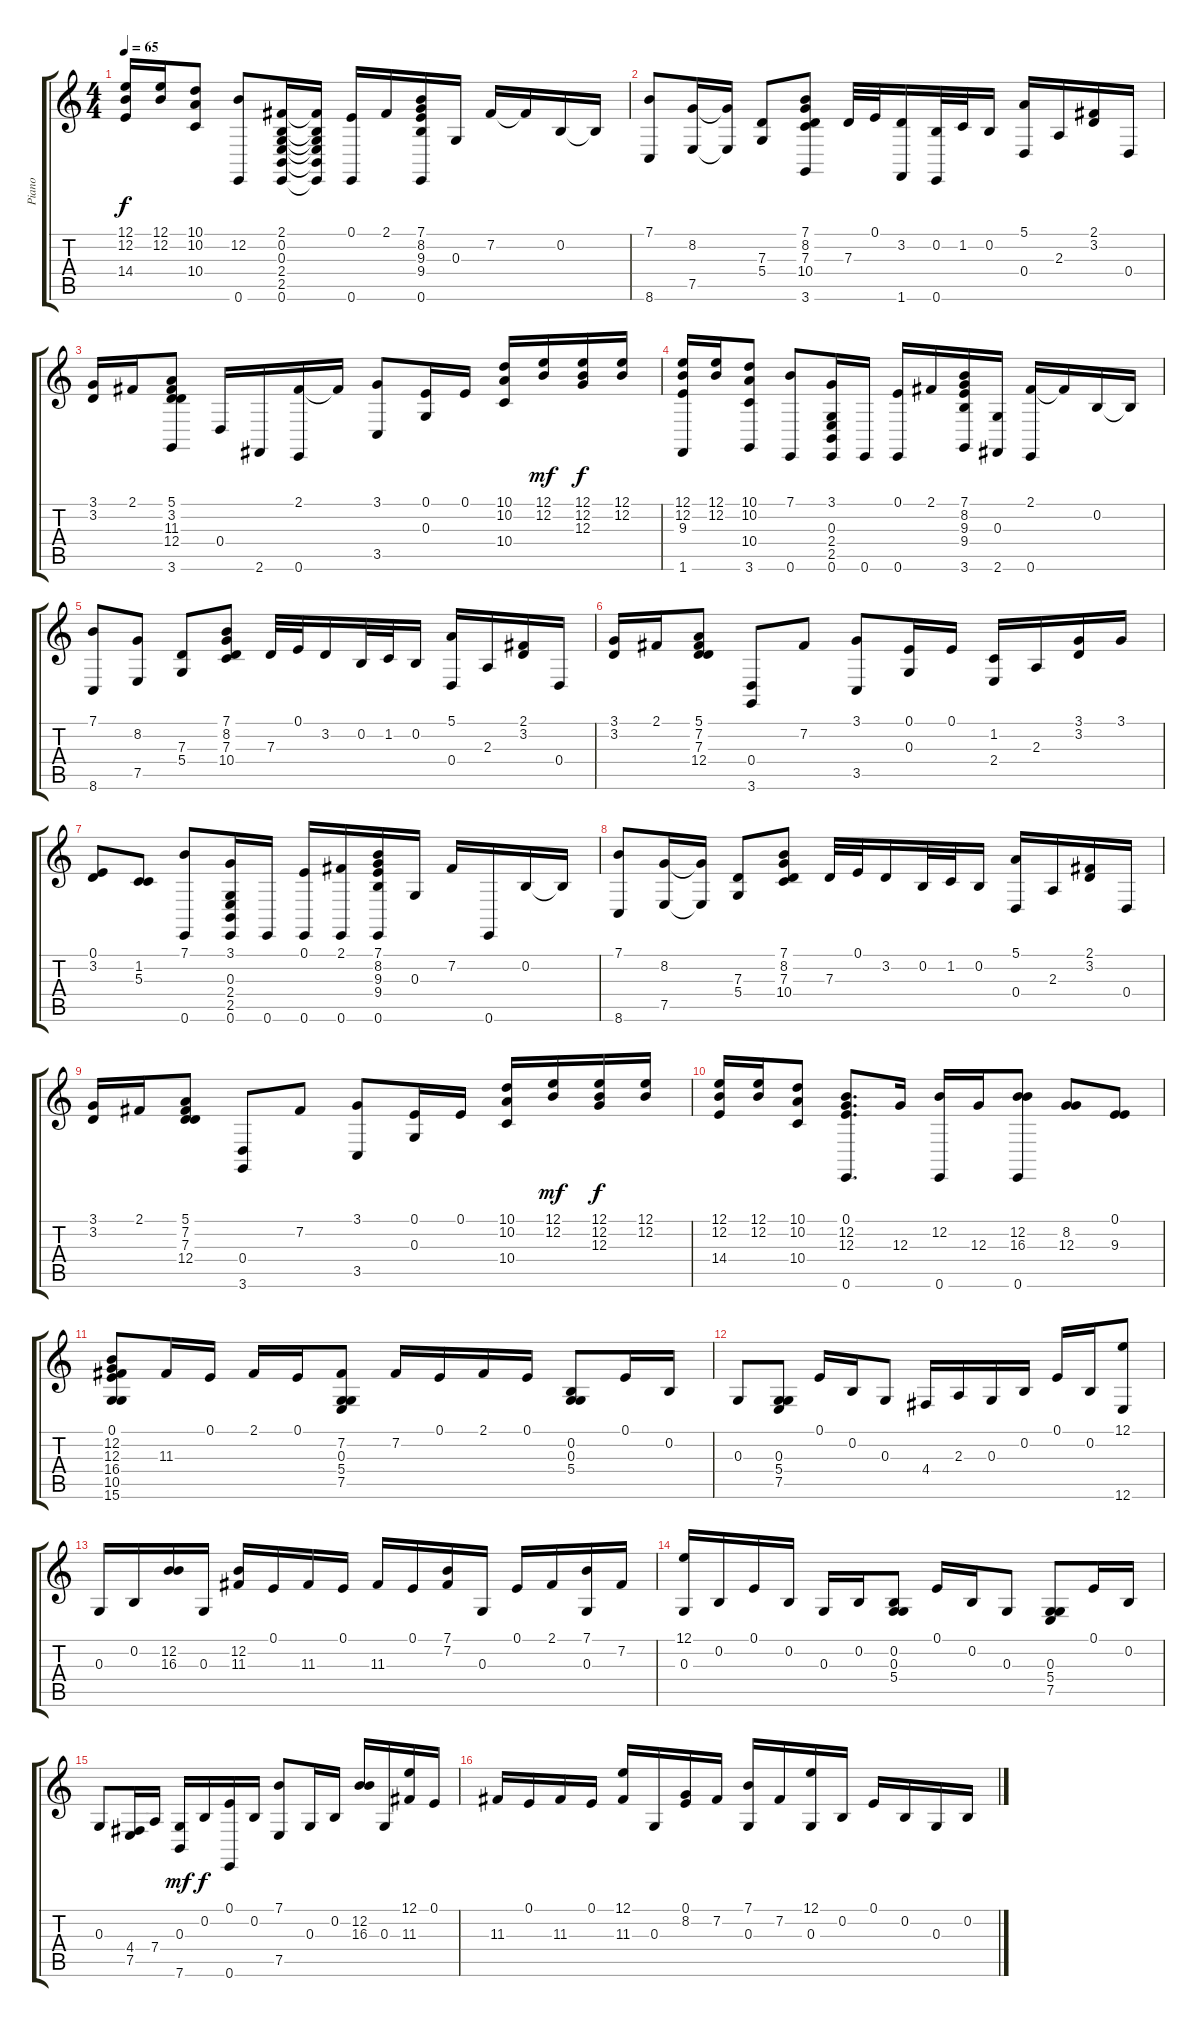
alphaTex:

\track ("Piano" "Piano") {instrument acousticgrandpiano}
\staff {score tabs}
\tuning (E4 B3 G3 D3 A2 E2) {hide}
\ts (4 4)
\tempo 65
\clef g2
\ks c
(12.1 12.2 14.4).16{dy f} (12.1 12.2).16 (10.1 10.2 10.4).8 (12.2 0.6).8 (2.1 0.2 0.3 2.4 2.5 0.6).16 (2.1{t} 0.2{t} 0.3{t} 2.4{t} 2.5{t} 0.6{t}).16 (0.1 0.6).16 2.1.16 (7.1 8.2 9.3 9.4 0.6).16 0.3.16 7.2.16 7.2{t}.16 0.2.16 0.2{t}.16 |
(7.1 8.6).8 (8.2 7.5).16 (8.2{t} 7.5{t}).16 (7.3 5.4).8 (7.1 8.2 7.3 10.4 3.6).8 7.3.32 0.1.32 (3.2 1.6).16 (0.2 0.6).32 1.2.32 0.2.16 (5.1 0.4).16 2.3.16 (2.1 3.2).16 0.4.16 |
(3.1 3.2).16 2.1.16 (5.1 3.2 11.3 12.4 3.6).8 0.4.16 2.6.16 (2.1 0.6).16 2.1{t}.16 (3.1 3.5).8 (0.1 0.3).16 0.1.16 (10.1 10.2 10.4).16 (12.1 12.2).16{dy mf} (12.1 12.2 12.3).16{dy f} (12.1 12.2).16 |
(12.1 12.2 9.3 1.6).16 (12.1 12.2).16 (10.1 10.2 10.4 3.6).8 (7.1 0.6).8 (3.1 0.3 2.4 2.5 0.6).16 0.6.16 (0.1 0.6).16 2.1.16 (7.1 8.2 9.3 9.4 3.6).16 (0.3 2.6).16 (2.1 0.6).16 2.1{t}.16 0.2.16 0.2{t}.16 |
(7.1 8.6).8 (8.2 7.5).8 (7.3 5.4).8 (7.1 8.2 7.3 10.4).8 7.3.32 0.1.32 3.2.16 0.2.32 1.2.32 0.2.16 (5.1 0.4).16 2.3.16 (2.1 3.2).16 0.4.16 |
(3.1 3.2).16 2.1.16 (5.1 7.2 7.3 12.4).8 (0.4 3.6).8 7.2.8 (3.1 3.5).8 (0.1 0.3).16 0.1.16 (1.2 2.4).16 2.3.16 (3.1 3.2).16 3.1.16 |
(0.1 3.2).8 (1.2 5.3).8 (7.1 0.6).8 (3.1 0.3 2.4 2.5 0.6).16 0.6.16 (0.1 0.6).16 (2.1 0.6).16 (7.1 8.2 9.3 9.4 0.6).16 0.3.16 7.2.16 0.6.16 0.2.16 0.2{t}.16 |
(7.1 8.6).8 (8.2 7.5).16 (8.2{t} 7.5{t}).16 (7.3 5.4).8 (7.1 8.2 7.3 10.4).8 7.3.32 0.1.32 3.2.16 0.2.32 1.2.32 0.2.16 (5.1 0.4).16 2.3.16 (2.1 3.2).16 0.4.16 |
(3.1 3.2).16 2.1.16 (5.1 7.2 7.3 12.4).8 (0.4 3.6).8 7.2.8 (3.1 3.5).8 (0.1 0.3).16 0.1.16 (10.1 10.2 10.4).16 (12.1 12.2).16{dy mf} (12.1 12.2 12.3).16{dy f} (12.1 12.2).16 |
(12.1 12.2 14.4).16 (12.1 12.2).16 (10.1 10.2 10.4).8 (0.1 12.2 12.3 0.6).8{d} 12.3.16 (12.2 0.6).16 12.3.16 (12.2 16.3 0.6).8 (8.2 12.3).8 (0.1 9.3).8 |
(0.1 12.2 12.3 16.4 10.5 15.6).8 11.3.16 0.1.16 2.1.16 0.1.16 (7.2 0.3 5.4 7.5).8 7.2.16 0.1.16 2.1.16 0.1.16 (0.2 0.3 5.4).8 0.1.16 0.2.16 |
0.3.8 (0.3 5.4 7.5).8 0.1.16 0.2.16 0.3.8 4.4.16 2.3.16 0.3.16 0.2.16 0.1.16 0.2.16 (12.1 12.6).8 |
0.3.16 0.2.16 (12.2 16.3).16 0.3.16 (12.2 11.3).16 0.1.16 11.3.16 0.1.16 11.3.16 0.1.16 (7.1 7.2).16 0.3.16 0.1.16 2.1.16 (7.1 0.3).16 7.2.16 |
(12.1 0.3).16 0.2.16 0.1.16 0.2.16 0.3.16 0.2.16 (0.2 0.3 5.4).8 0.1.16 0.2.16 0.3.8 (0.3 5.4 7.5).8 0.1.16 0.2.16 |
0.3.8 (4.4 7.5).16 7.4.16 (0.3 7.6).16{dy mf} 0.2.16{dy f} (0.1 0.6).16 0.2.16 (7.1 7.5).8 0.3.16 0.2.16 (12.2 16.3).16 0.3.16 (12.1 11.3).16 0.1.16 |
11.3.16 0.1.16 11.3.16 0.1.16 (12.1 11.3).16 0.3.16 (0.1 8.2).16 7.2.16 (7.1 0.3).16 7.2.16 (12.1 0.3).16 0.2.16 0.1.16 0.2.16 0.3.16 0.2.16
